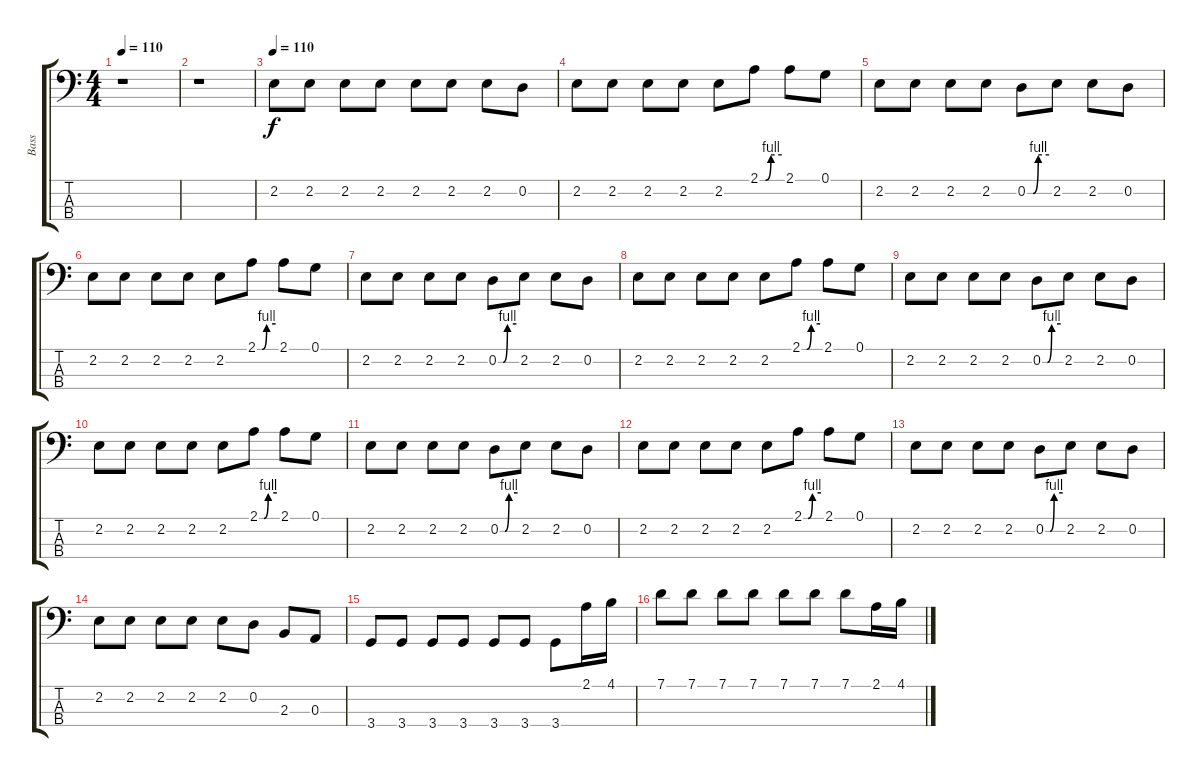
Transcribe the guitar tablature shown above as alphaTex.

\track ("Bass" "Bass") {instrument acousticbass}
\staff {score tabs}
\tuning (G2 D2 A1 E1) {hide}
\ts (4 4)
\tempo 110
\clef f4
\ks c
r.1{dy f} |
r.1 |
\tempo 110
2.2.8 2.2.8 2.2.8 2.2.8 2.2.8 2.2.8 2.2.8 0.2.8 |
2.2.8 2.2.8 2.2.8 2.2.8 2.2.8 2.1{be (custom 0 0 15 0 30 4 60 4)}.8 2.1.8 0.1.8 |
2.2.8 2.2.8 2.2.8 2.2.8 0.2{be (custom 0 0 16 0 30 4 60 4)}.8 2.2.8 2.2.8 0.2.8 |
2.2.8 2.2.8 2.2.8 2.2.8 2.2.8 2.1{be (custom 0 0 15 0 30 4 60 4)}.8 2.1.8 0.1.8 |
2.2.8 2.2.8 2.2.8 2.2.8 0.2{be (custom 0 0 16 0 30 4 60 4)}.8 2.2.8 2.2.8 0.2.8 |
2.2.8 2.2.8 2.2.8 2.2.8 2.2.8 2.1{be (custom 0 0 15 0 30 4 60 4)}.8 2.1.8 0.1.8 |
2.2.8 2.2.8 2.2.8 2.2.8 0.2{be (custom 0 0 16 0 30 4 60 4)}.8 2.2.8 2.2.8 0.2.8 |
2.2.8 2.2.8 2.2.8 2.2.8 2.2.8 2.1{be (custom 0 0 15 0 30 4 60 4)}.8 2.1.8 0.1.8 |
2.2.8 2.2.8 2.2.8 2.2.8 0.2{be (custom 0 0 16 0 30 4 60 4)}.8 2.2.8 2.2.8 0.2.8 |
2.2.8 2.2.8 2.2.8 2.2.8 2.2.8 2.1{be (custom 0 0 15 0 30 4 60 4)}.8 2.1.8 0.1.8 |
2.2.8 2.2.8 2.2.8 2.2.8 0.2{be (custom 0 0 16 0 30 4 60 4)}.8 2.2.8 2.2.8 0.2.8 |
2.2.8 2.2.8 2.2.8 2.2.8 2.2.8 0.2.8 2.3.8 0.3.8 |
3.4.8 3.4.8 3.4.8 3.4.8 3.4.8 3.4.8 3.4.8 2.1.16 4.1.16 |
7.1.8 7.1.8 7.1.8 7.1.8 7.1.8 7.1.8 7.1.8 2.1.16 4.1.16
